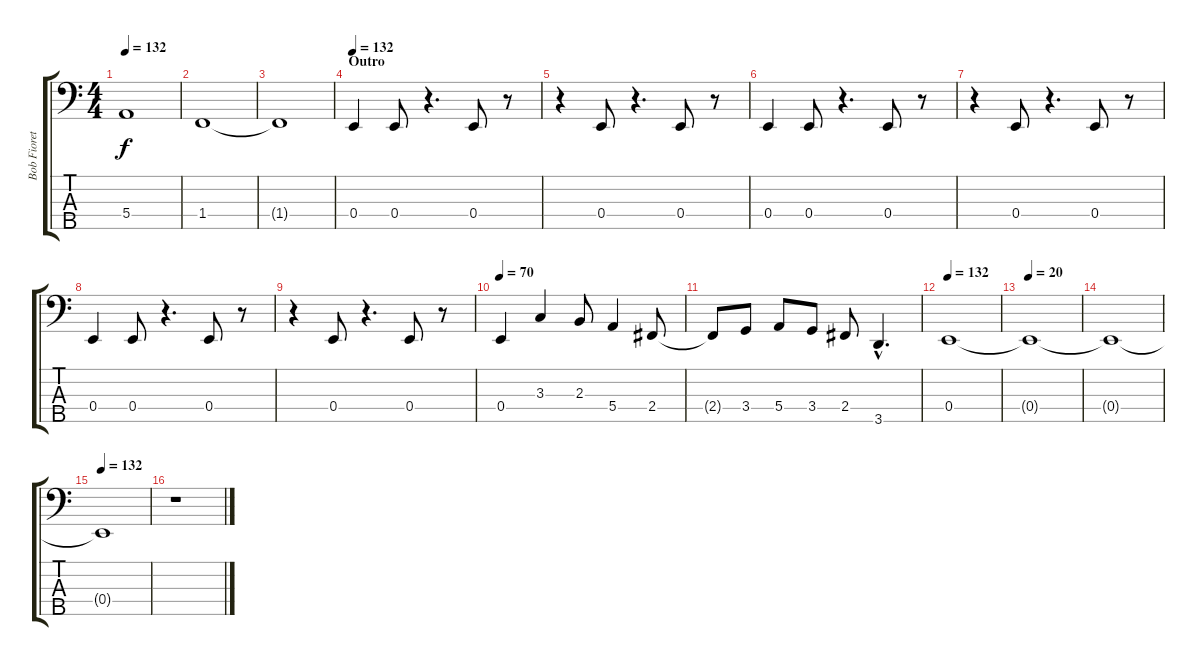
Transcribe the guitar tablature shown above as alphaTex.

\track ("Bob Fioretti" "Bob Fioret") {instrument electricbasspick}
\staff {score tabs}
\tuning (G2 D2 A1 E1 B0) {hide}
\ts (4 4)
\tempo 132
\clef f4
\ks c
5.4{t}.1{dy f} |
1.4.1 |
1.4{t}.1 |
\section ("" "Outro")
\tempo 132
0.4.4 0.4.8 r.4{d} 0.4.8 r.8 |
r.4 0.4.8 r.4{d} 0.4.8 r.8 |
0.4.4 0.4.8 r.4{d} 0.4.8 r.8 |
r.4 0.4.8 r.4{d} 0.4.8 r.8 |
0.4.4 0.4.8 r.4{d} 0.4.8 r.8 |
r.4 0.4.8 r.4{d} 0.4.8 r.8 |
\tempo 70
0.4.4 3.3.4 2.3.8 5.4.4 2.4.8 |
2.4{t}.8 3.4.8 5.4.8 3.4.8 2.4.8 3.5{hac}.4{d} |
\tempo 132
0.4.1 |
\tempo 20
0.4{t}.1 |
0.4{t}.1 |
\tempo 132
0.4{t}.1 |
r.1
